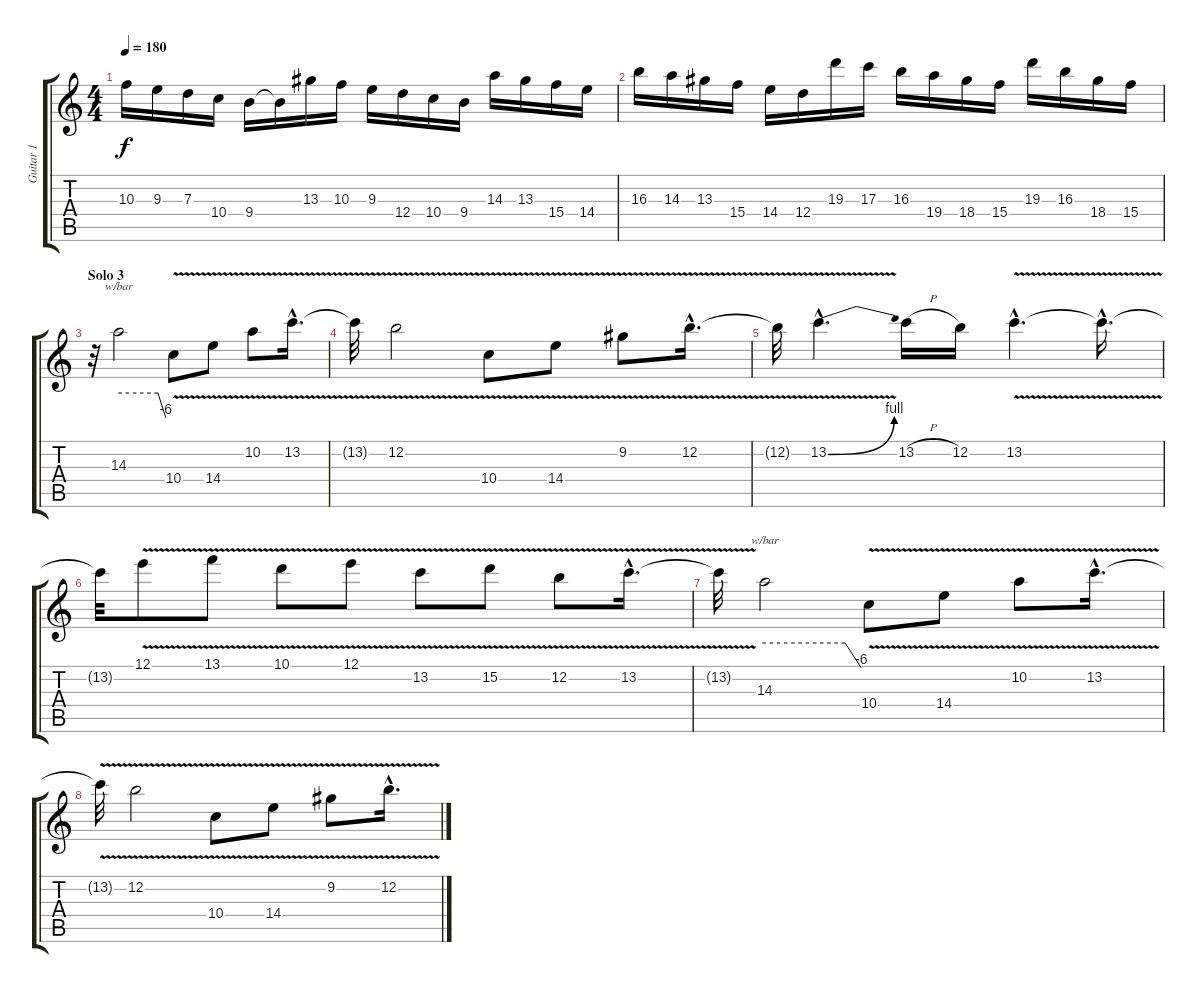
\track ("Guitar 1" "Guitar 1") {instrument distortionguitar}
\staff {score tabs}
\tuning (E4 B3 G3 D3 A2 E2) {hide}
\ts (4 4)
\tempo 180
\clef g2
\ks c
10.3.16{dy f} 9.3.16 7.3.16 10.4.16 9.4.16 9.4{t}.16 13.3.16 10.3.16 9.3.16 12.4.16 10.4.16 9.4.16 14.3.16 13.3.16 15.4.16 14.4.16 |
16.3.16 14.3.16 13.3.16 15.4.16 14.4.16 12.4.16 19.3.16 17.3.16 16.3.16 19.4.16 18.4.16 15.4.16 19.3.16 16.3.16 18.4.16 15.4.16 |
\section ("" "Solo 3")
r.32{volume 13} 14.3.2{tbe (custom default 0 0 50 0 60 -24)} 10.4{v}.8 14.4{v}.8 10.2{v}.8 13.2{v hac}.16{d} |
13.2{t}.32 12.2{v}.2 10.4{v}.8 14.4{v}.8 9.2{v}.8 12.2{v hac}.16{d} |
12.2{t}.32 13.2{be (bend 0 0 60 4) v hac}.4{d} 13.2{h}.16 12.2.16 13.2{v hac}.4{d} 13.2{hac t}.16{d} |
13.2{t}.32 12.1{v}.8 13.1{v}.8 10.1{v}.8 12.1{v}.8 13.2{v}.8 15.2{v}.8 12.2{v}.8 13.2{v hac}.16{d} |
13.2{t}.32 14.3.2{tbe (custom default 0 0 50 0 60 -24)} 10.4{v}.8 14.4{v}.8 10.2{v}.8 13.2{v hac}.16{d} |
13.2{t}.32 12.2{v}.2 10.4{v}.8 14.4{v}.8 9.2{v}.8 12.2{v hac}.16{d}
